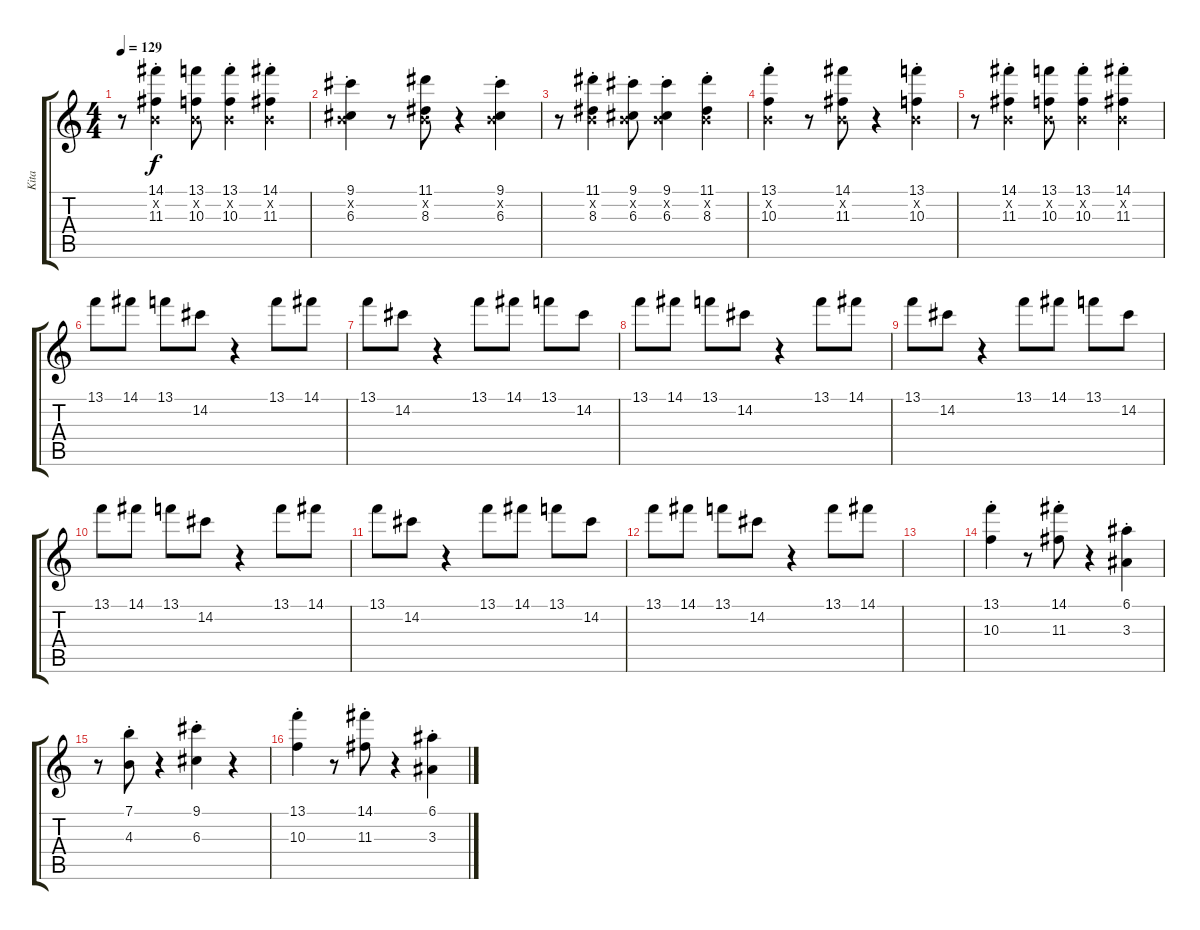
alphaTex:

\track ("Kita" "Kita") {instrument electricguitarmuted}
\staff {score tabs}
\tuning (E4 B3 G3 D3 A2 E2) {hide}
\ts (4 4)
\tempo 129
\clef g2
\ks c
r.8{dy f} (14.1{st} 0.2{x} 11.3{st}).4 (13.1 0.2{x} 10.3).8 (13.1{st} 0.2{x} 10.3{st}).4 (14.1{st} 0.2{x} 11.3{st}).4 |
(9.1{st} 0.2{x} 6.3{st}).4 r.8 (11.1 0.2{x} 8.3).8 r.4 (9.1{st} 0.2{x} 6.3{st}).4 |
r.8 (11.1{st} 0.2{x} 8.3{st}).4 (9.1{st} 0.2{x} 6.3{st}).8 (9.1{st} 0.2{x} 6.3{st}).4 (11.1{st} 0.2{x} 8.3{st}).4 |
(13.1{st} 0.2{x} 10.3{st}).4 r.8 (14.1 0.2{x} 11.3).8 r.4 (13.1{st} 0.2{x} 10.3{st}).4 |
r.8 (14.1{st} 0.2{x} 11.3{st}).4 (13.1 0.2{x} 10.3).8 (13.1{st} 0.2{x} 10.3{st}).4 (14.1{st} 0.2{x} 11.3{st}).4 |
13.1.8{instrument electricguitarmuted} 14.1.8 13.1.8 14.2.8 r.4 13.1.8 14.1.8 |
13.1.8 14.2.8 r.4 13.1.8 14.1.8 13.1.8 14.2.8 |
13.1.8 14.1.8 13.1.8 14.2.8 r.4 13.1.8 14.1.8 |
13.1.8 14.2.8 r.4 13.1.8 14.1.8 13.1.8 14.2.8 |
13.1.8 14.1.8 13.1.8 14.2.8 r.4 13.1.8 14.1.8 |
13.1.8 14.2.8 r.4 13.1.8 14.1.8 13.1.8 14.2.8 |
13.1.8 14.1.8 13.1.8 14.2.8 r.4 13.1.8 14.1.8 |
|
(13.1{st} 10.3).4 r.8 (14.1{st} 11.3).8 r.4 (6.1{st} 3.3).4 |
r.8 (7.1{st} 4.3).8 r.4 (9.1{st} 6.3).4 r.4 |
(13.1{st} 10.3).4 r.8 (14.1{st} 11.3).8 r.4 (6.1{st} 3.3).4
